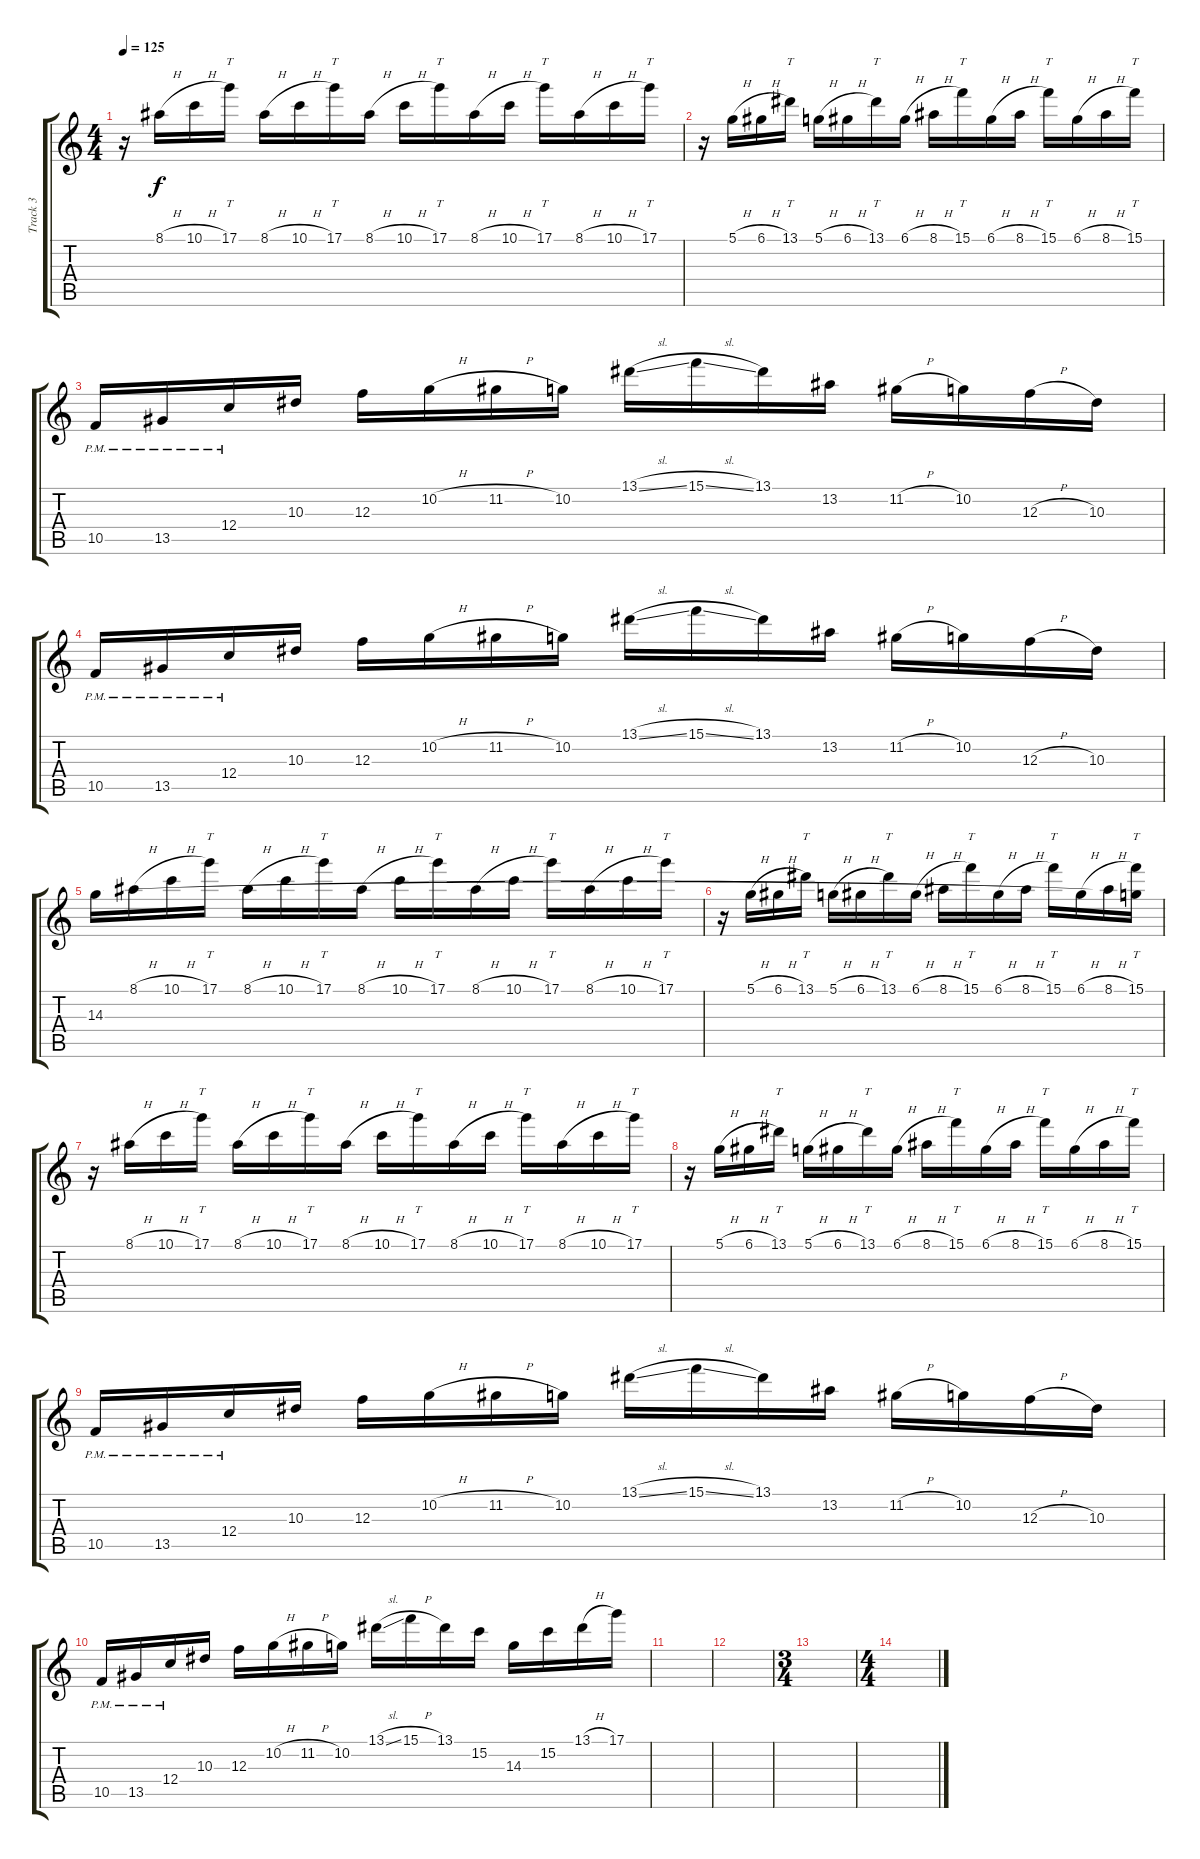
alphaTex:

\track ("Track 3" "Track 3") {instrument overdrivenguitar}
\staff {score tabs}
\tuning (D4 A3 F3 C3 G2 C2) {hide}
\ts (4 4)
\tempo 125
\clef g2
\ks c
r.16{dy f} 8.1{h}.16 10.1{h}.16 17.1.16{tt} 8.1{h}.16 10.1{h}.16 17.1.16{tt} 8.1{h}.16 10.1{h}.16 17.1.16{tt} 8.1{h}.16 10.1{h}.16 17.1.16{tt} 8.1{h}.16 10.1{h}.16 17.1.16{tt} |
r.16 5.1{h}.16 6.1{h}.16 13.1.16{tt} 5.1{h}.16 6.1{h}.16 13.1.16{tt} 6.1{h}.16 8.1{h}.16 15.1.16{tt} 6.1{h}.16 8.1{h}.16 15.1.16{tt} 6.1{h}.16 8.1{h}.16 15.1.16{tt} |
10.5{pm}.16 13.5{pm}.16 12.4{pm}.16 10.3.16 12.3.16 10.2{h}.16 11.2{h}.16 10.2.16 13.1{sl}.16 15.1{sl}.16 13.1.16 13.2.16 11.2{h}.16 10.2.16 12.3{h}.16 10.3.16 |
10.5{pm}.16 13.5{pm}.16 12.4{pm}.16 10.3.16 12.3.16 10.2{h}.16 11.2{h}.16 10.2.16 13.1{sl}.16 15.1{sl}.16 13.1.16 13.2.16 11.2{h}.16 10.2.16 12.3{h}.16 10.3.16 |
14.3.16 8.1{h}.16 10.1{h}.16 17.1.16{tt} 8.1{h}.16 10.1{h}.16 17.1.16{tt} 8.1{h}.16 10.1{h}.16 17.1.16{tt} 8.1{h}.16 10.1{h}.16 17.1.16{tt} 8.1{h}.16 10.1{h}.16 17.1.16{tt} |
r.16 5.1{h}.16 6.1{h}.16 13.1.16{tt} 5.1{h}.16 6.1{h}.16 13.1.16{tt} 6.1{h}.16 8.1{h}.16 15.1.16{tt} 6.1{h}.16 8.1{h}.16 15.1.16{tt} 6.1{h}.16 8.1{h}.16 (15.1 14.3{t}).16{tt} |
r.16 8.1{h}.16 10.1{h}.16 17.1.16{tt} 8.1{h}.16 10.1{h}.16 17.1.16{tt} 8.1{h}.16 10.1{h}.16 17.1.16{tt} 8.1{h}.16 10.1{h}.16 17.1.16{tt} 8.1{h}.16 10.1{h}.16 17.1.16{tt} |
r.16 5.1{h}.16 6.1{h}.16 13.1.16{tt} 5.1{h}.16 6.1{h}.16 13.1.16{tt} 6.1{h}.16 8.1{h}.16 15.1.16{tt} 6.1{h}.16 8.1{h}.16 15.1.16{tt} 6.1{h}.16 8.1{h}.16 15.1.16{tt} |
10.5{pm}.16 13.5{pm}.16 12.4{pm}.16 10.3.16 12.3.16 10.2{h}.16 11.2{h}.16 10.2.16 13.1{sl}.16 15.1{sl}.16 13.1.16 13.2.16 11.2{h}.16 10.2.16 12.3{h}.16 10.3.16 |
10.5{pm}.16 13.5{pm}.16 12.4{pm}.16 10.3.16 12.3.16 10.2{h}.16 11.2{h}.16 10.2.16 13.1{sl}.16 15.1{h}.16 13.1.16 15.2.16 14.3.16 15.2.16 13.1{h}.16 17.1.16 |
|
|
\ts (3 4)
|
\ts (4 4)
